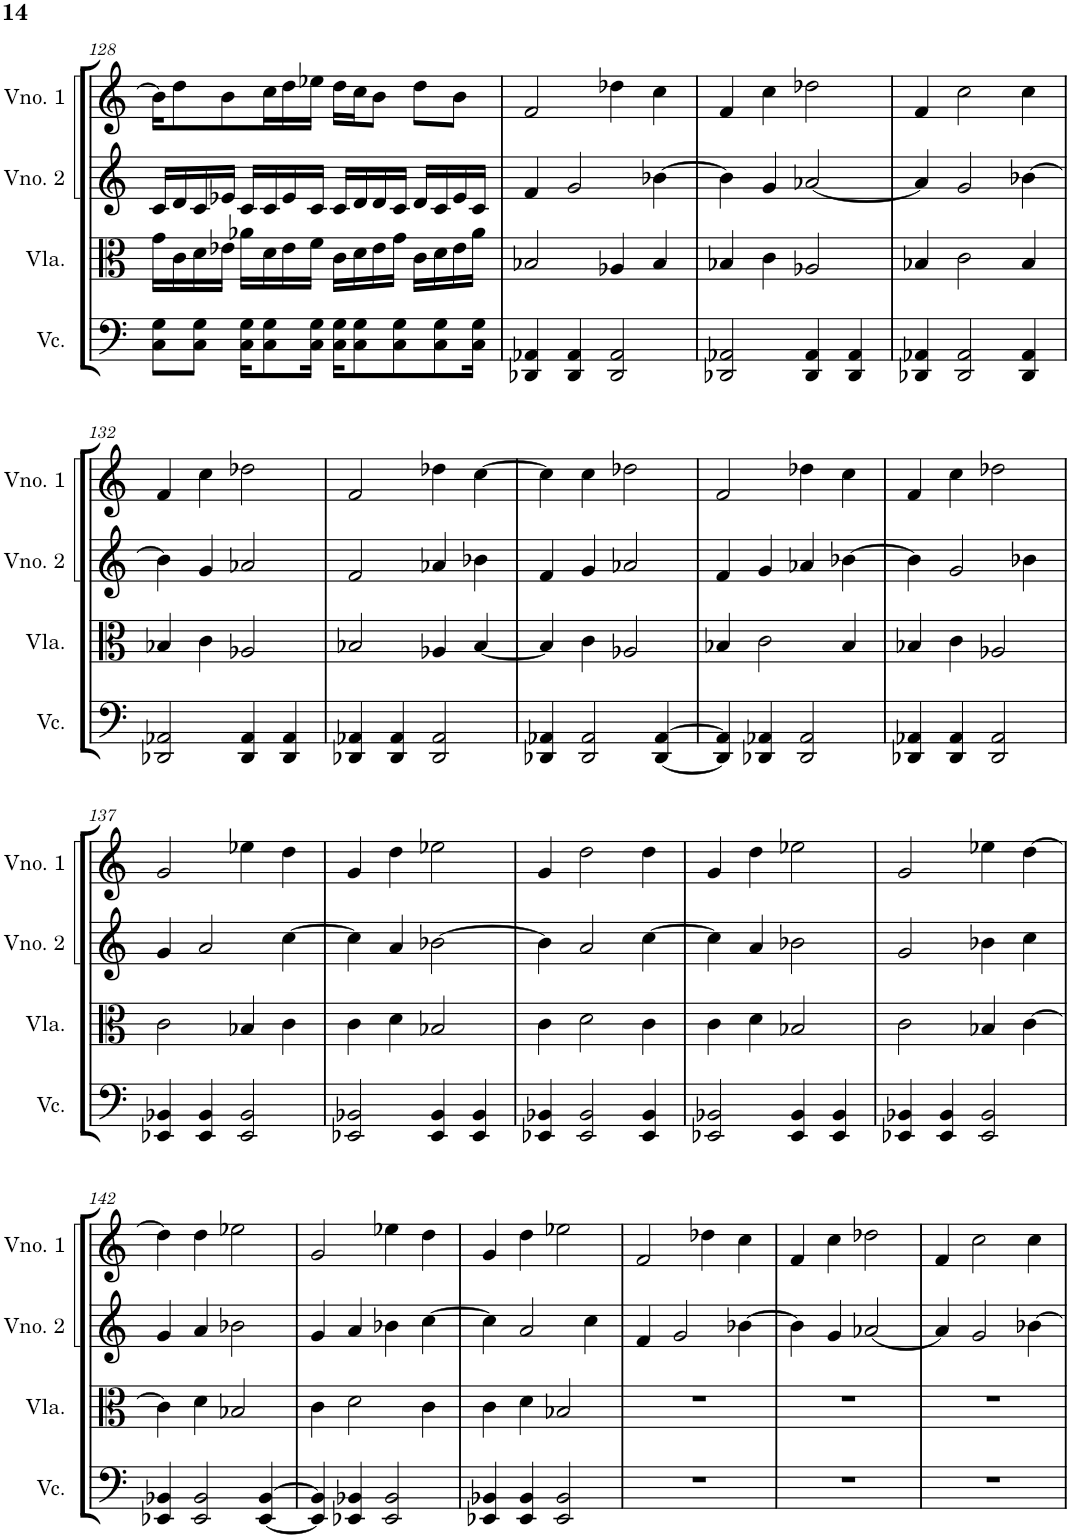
**kern	**kern	**kern	**kern
*part4	*part3	*part2	*part1
*staff4	*staff3	*staff2	*staff1
*I"Violoncelo	*I"Viola	*I"Violino 2	*I"Violino 1
*I'Vc.	*I'Vla.	*I'Vno. 2	*I'Vno. 1
!!LO:PB:g=z
*clefF4	*clefC3	*clefG2	*clefG2
*k[]	*k[]	*k[]	*k[]
*M4/4	*M4/4	*M4/4	*M4/4
=128	=128	=128	=128
8C\ 8G\L	16g\LL	16c/LL	16b\KL]
.	16c\	16d/	8dd\
8C\ 8G\J	16d\	16c/	.
.	16e-X\JJ	16e-X/JJ	8b\
16C\ 16G\KL	16a-X\LL	16c/LL	.
8C\ 8G\	16d\	16c/	16cc\L
.	16e-\	16e-/	16dd\
16C\ 16G\Jk	16f\JJ	16c/JJ	16ee-X\JJ
16C\ 16G\KL	16c\LL	16c/LL	16dd\LL
8C\ 8G\	16d\	16d/	16cc\J
.	16e-\	16d/	8b\J
8C\ 8G\	16g\JJ	16c/JJ	.
.	16c\LL	16d/LL	8dd\L
8C\ 8G\	16d\	16c/	.
.	16e-\	16e-/	8b\J
16C\ 16G\Jk	16a-\JJ	16c/JJ	.
=129	=129	=129	=129
4DD-X/ 4AA-X/	2B-X/	4f/	2f/
4DD-/ 4AA-/	.	2g/	.
2DD-/ 2AA-/	4A-X/	.	4dd-X\
.	4B-/	[4b-X\	4cc\
=130	=130	=130	=130
2DD-X/ 2AA-X/	4B-X/	4b-\]	4f/
.	4c\	4g/	4cc\
4DD-/ 4AA-/	2A-X/	[2a-X/	2dd-X\
4DD-/ 4AA-/	.	.	.
=131	=131	=131	=131
4DD-X/ 4AA-X/	4B-X/	4a-/]	4f/
2DD-/ 2AA-/	2c\	2g/	2cc\
4DD-/ 4AA-/	4B-/	[4b-X\	4cc\
!!LO:LB:g=z
=132	=132	=132	=132
2DD-X/ 2AA-X/	4B-X/	4b-\]	4f/
.	4c\	4g/	4cc\
4DD-/ 4AA-/	2A-X/	2a-X/	2dd-X\
4DD-/ 4AA-/	.	.	.
=133	=133	=133	=133
4DD-X/ 4AA-X/	2B-X/	2f/	2f/
4DD-/ 4AA-/	.	.	.
2DD-/ 2AA-/	4A-X/	4a-X/	4dd-X\
.	[4B-/	4b-X\	[4cc\
=134	=134	=134	=134
4DD-X/ 4AA-X/	4B-/]	4f/	4cc\]
2DD-/ 2AA-/	4c\	4g/	4cc\
.	2A-X/	2a-X/	2dd-X\
[4DD-/ [4AA-/	.	.	.
=135	=135	=135	=135
4DD-/] 4AA-/]	4B-X/	4f/	2f/
4DD-X/ 4AA-X/	2c\	4g/	.
2DD-/ 2AA-/	.	4a-X/	4dd-X\
.	4B-/	[4b-X\	4cc\
=136	=136	=136	=136
4DD-X/ 4AA-X/	4B-X/	4b-\]	4f/
4DD-/ 4AA-/	4c\	2g/	4cc\
2DD-/ 2AA-/	2A-X/	.	2dd-X\
.	.	4b-X\	.
!!LO:LB:g=z
=137	=137	=137	=137
4EE-X/ 4BB-X/	2c\	4g/	2g/
4EE-/ 4BB-/	.	2a/	.
2EE-/ 2BB-/	4B-X/	.	4ee-X\
.	4c\	[4cc\	4dd\
=138	=138	=138	=138
2EE-X/ 2BB-X/	4c\	4cc\]	4g/
.	4d\	4a/	4dd\
4EE-/ 4BB-/	2B-X/	[2b-X\	2ee-X\
4EE-/ 4BB-/	.	.	.
=139	=139	=139	=139
4EE-X/ 4BB-X/	4c\	4b-\]	4g/
2EE-/ 2BB-/	2d\	2a/	2dd\
4EE-/ 4BB-/	4c\	[4cc\	4dd\
=140	=140	=140	=140
2EE-X/ 2BB-X/	4c\	4cc\]	4g/
.	4d\	4a/	4dd\
4EE-/ 4BB-/	2B-X/	2b-X\	2ee-X\
4EE-/ 4BB-/	.	.	.
=141	=141	=141	=141
4EE-X/ 4BB-X/	2c\	2g/	2g/
4EE-/ 4BB-/	.	.	.
2EE-/ 2BB-/	4B-X/	4b-X\	4ee-X\
.	[4c\	4cc\	[4dd\
!!LO:LB:g=z
=142	=142	=142	=142
4EE-X/ 4BB-X/	4c\]	4g/	4dd\]
2EE-/ 2BB-/	4d\	4a/	4dd\
.	2B-X/	2b-X\	2ee-X\
[4EE-/ [4BB-/	.	.	.
=143	=143	=143	=143
4EE-/] 4BB-/]	4c\	4g/	2g/
4EE-X/ 4BB-X/	2d\	4a/	.
2EE-/ 2BB-/	.	4b-X\	4ee-X\
.	4c\	[4cc\	4dd\
=144	=144	=144	=144
4EE-X/ 4BB-X/	4c\	4cc\]	4g/
4EE-/ 4BB-/	4d\	2a/	4dd\
2EE-/ 2BB-/	2B-X/	.	2ee-X\
.	.	4cc\	.
=145	=145	=145	=145
1r	1r	4f/	2f/
.	.	2g/	.
.	.	.	4dd-X\
.	.	[4b-X\	4cc\
=146	=146	=146	=146
1r	1r	4b-\]	4f/
.	.	4g/	4cc\
.	.	[2a-X/	2dd-X\
=147	=147	=147	=147
1r	1r	4a-/]	4f/
.	.	2g/	2cc\
.	.	[4b-X\	4cc\
=	=	=	=
*-	*-	*-	*-
